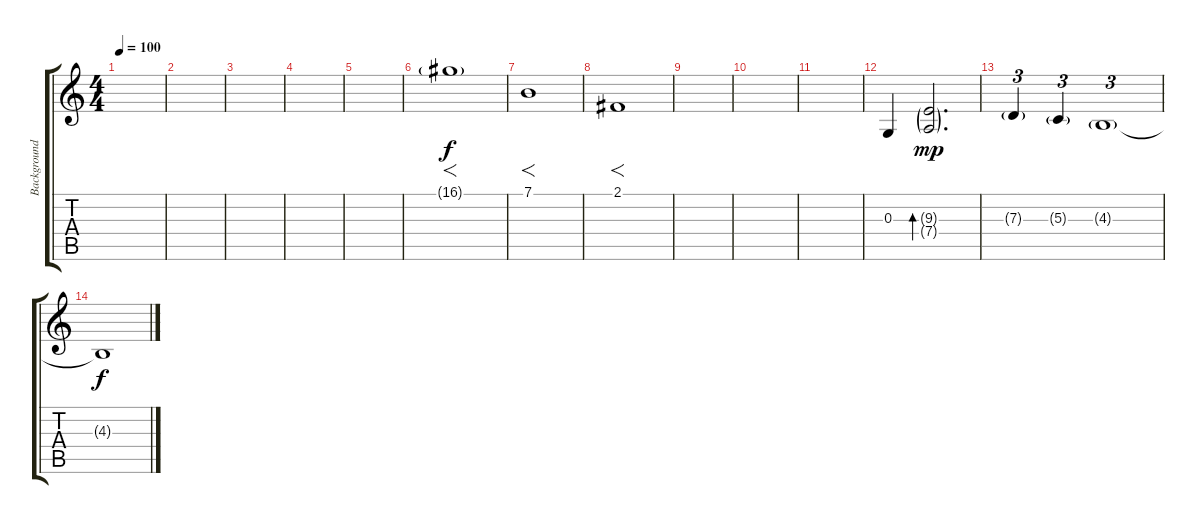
\track ("Background" "Background") {instrument flute}
\staff {score tabs}
\tuning (E4 B3 G3 D3 A2 E2) {hide}
\ts (4 4)
\tempo 100
\clef g2
\ks c
|
|
|
|
|
16.1{g}.1{f} |
7.1.1{f dy f} |
2.1.1{f} |
|
|
|
0.3.4 (9.3{g} 7.4{g}).2{d bd 480 dy mp} |
7.3{g}.4{tu (3 2)} 5.3{g}.4{tu (3 2)} 4.3{g}.1{tu (3 2)} |
4.3{t}.1{dy f}
